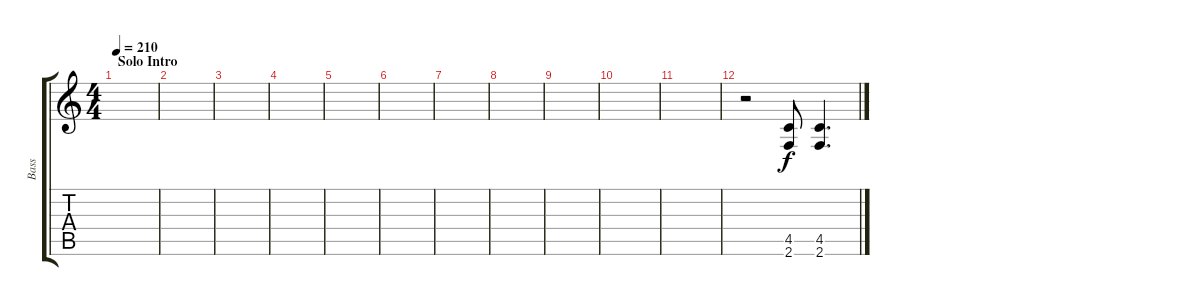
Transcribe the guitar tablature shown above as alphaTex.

\track ("Bass" "Bass") {instrument electricbasspick}
\staff {score tabs}
\tuning (Eb4 Bb3 Gb3 Db3 Ab2 Eb2) {hide}
\ts (4 4)
\section ("" "Solo Intro")
\tempo 210
\clef g2
\ks c
|
|
|
|
|
|
|
|
|
|
|
r.2 (4.5 2.6).8 (4.5 2.6).4{d}
